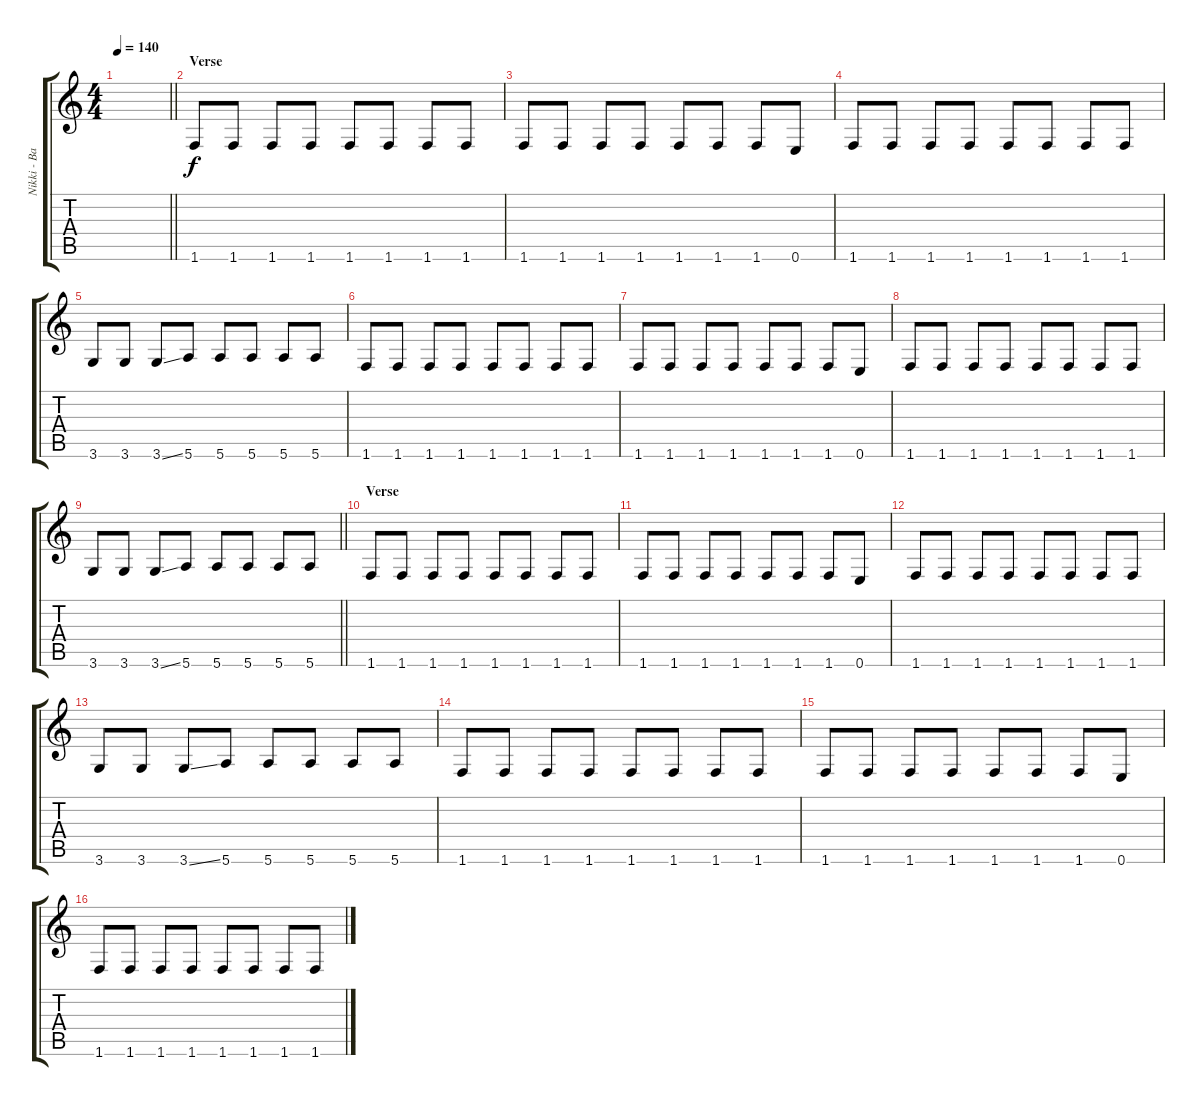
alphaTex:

\track ("Nikki - Bass" "Nikki - Ba") {instrument electricbassfinger}
\staff {score tabs}
\tuning (E4 B3 G3 D3 A2 E2) {hide}
\ts (4 4)
\tempo 140
\clef g2
\barLineRight lightlight
\ks c
|
\section ("" "Verse")
1.6.8 1.6.8 1.6.8 1.6.8 1.6.8 1.6.8 1.6.8 1.6.8 |
1.6.8 1.6.8 1.6.8 1.6.8 1.6.8 1.6.8 1.6.8 0.6.8 |
1.6.8 1.6.8 1.6.8 1.6.8 1.6.8 1.6.8 1.6.8 1.6.8 |
3.6.8 3.6.8 3.6{ss}.8 5.6.8 5.6.8 5.6.8 5.6.8 5.6.8 |
1.6.8 1.6.8 1.6.8 1.6.8 1.6.8 1.6.8 1.6.8 1.6.8 |
1.6.8 1.6.8 1.6.8 1.6.8 1.6.8 1.6.8 1.6.8 0.6.8 |
1.6.8 1.6.8 1.6.8 1.6.8 1.6.8 1.6.8 1.6.8 1.6.8 |
\barLineRight lightlight
3.6.8 3.6.8 3.6{ss}.8 5.6.8 5.6.8 5.6.8 5.6.8 5.6.8 |
\section ("" "Verse")
1.6.8 1.6.8 1.6.8 1.6.8 1.6.8 1.6.8 1.6.8 1.6.8 |
1.6.8 1.6.8 1.6.8 1.6.8 1.6.8 1.6.8 1.6.8 0.6.8 |
1.6.8 1.6.8 1.6.8 1.6.8 1.6.8 1.6.8 1.6.8 1.6.8 |
3.6.8 3.6.8 3.6{ss}.8 5.6.8 5.6.8 5.6.8 5.6.8 5.6.8 |
1.6.8 1.6.8 1.6.8 1.6.8 1.6.8 1.6.8 1.6.8 1.6.8 |
1.6.8 1.6.8 1.6.8 1.6.8 1.6.8 1.6.8 1.6.8 0.6.8 |
1.6.8 1.6.8 1.6.8 1.6.8 1.6.8 1.6.8 1.6.8 1.6.8
